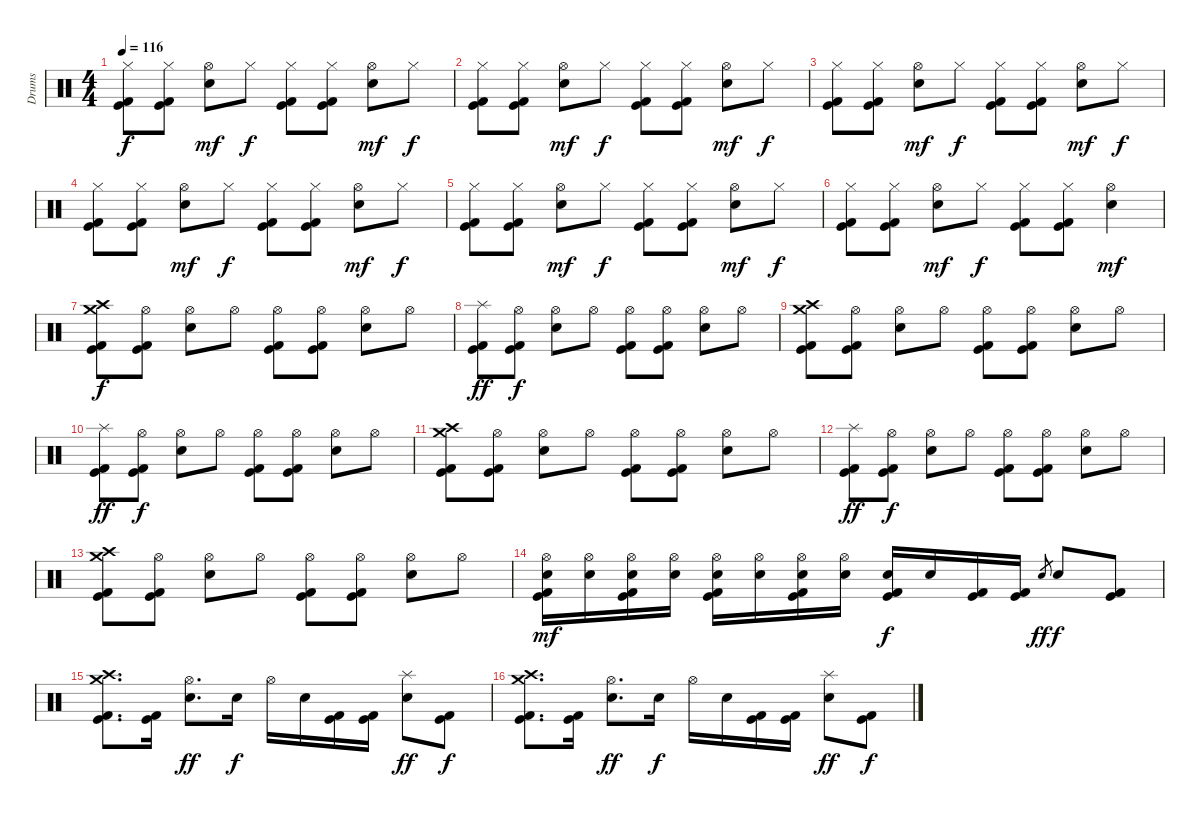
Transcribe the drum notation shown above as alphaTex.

\track ("Drums" "Drums") {instrument percussion}
\staff {score}
\articulation defaults
\ts (4 4)
\tempo 116
\clef neutral
\ks c
("Hi-Hat (closed)" "Kick (hit) 2" "Kick (hit)").8{dy f} ("Hi-Hat (closed)" "Kick (hit) 2" "Kick (hit)").8 ("Hi-Hat (open)" "Electric Snare (hit)").8{dy mf} "Hi-Hat (closed)".8{dy f} ("Hi-Hat (closed)" "Kick (hit) 2" "Kick (hit)").8 ("Hi-Hat (closed)" "Kick (hit) 2" "Kick (hit)").8 ("Hi-Hat (open)" "Electric Snare (hit)").8{dy mf} "Hi-Hat (closed)".8{dy f} |
("Hi-Hat (closed)" "Kick (hit) 2" "Kick (hit)").8 ("Hi-Hat (closed)" "Kick (hit) 2" "Kick (hit)").8 ("Hi-Hat (open)" "Electric Snare (hit)").8{dy mf} "Hi-Hat (closed)".8{dy f} ("Hi-Hat (closed)" "Kick (hit) 2" "Kick (hit)").8 ("Hi-Hat (closed)" "Kick (hit) 2" "Kick (hit)").8 ("Hi-Hat (open)" "Electric Snare (hit)").8{dy mf} "Hi-Hat (closed)".8{dy f} |
("Hi-Hat (closed)" "Kick (hit) 2" "Kick (hit)").8 ("Hi-Hat (closed)" "Kick (hit) 2" "Kick (hit)").8 ("Hi-Hat (open)" "Electric Snare (hit)").8{dy mf} "Hi-Hat (closed)".8{dy f} ("Hi-Hat (closed)" "Kick (hit) 2" "Kick (hit)").8 ("Hi-Hat (closed)" "Kick (hit) 2" "Kick (hit)").8 ("Hi-Hat (open)" "Electric Snare (hit)").8{dy mf} "Hi-Hat (closed)".8{dy f} |
("Hi-Hat (closed)" "Kick (hit) 2" "Kick (hit)").8 ("Hi-Hat (closed)" "Kick (hit) 2" "Kick (hit)").8 ("Hi-Hat (open)" "Electric Snare (hit)").8{dy mf} "Hi-Hat (closed)".8{dy f} ("Hi-Hat (closed)" "Kick (hit) 2" "Kick (hit)").8 ("Hi-Hat (closed)" "Kick (hit) 2" "Kick (hit)").8 ("Hi-Hat (open)" "Electric Snare (hit)").8{dy mf} "Hi-Hat (closed)".8{dy f} |
("Hi-Hat (closed)" "Kick (hit) 2" "Kick (hit)").8 ("Hi-Hat (closed)" "Kick (hit) 2" "Kick (hit)").8 ("Hi-Hat (open)" "Electric Snare (hit)").8{dy mf} "Hi-Hat (closed)".8{dy f} ("Hi-Hat (closed)" "Kick (hit) 2" "Kick (hit)").8 ("Hi-Hat (closed)" "Kick (hit) 2" "Kick (hit)").8 ("Hi-Hat (open)" "Electric Snare (hit)").8{dy mf} "Hi-Hat (closed)".8{dy f} |
("Hi-Hat (closed)" "Kick (hit) 2" "Kick (hit)").8 ("Hi-Hat (closed)" "Kick (hit) 2" "Kick (hit)").8 ("Hi-Hat (open)" "Electric Snare (hit)").8{dy mf} "Hi-Hat (closed)".8{dy f} ("Hi-Hat (closed)" "Kick (hit) 2" "Kick (hit)").8 ("Hi-Hat (closed)" "Kick (hit) 2" "Kick (hit)").8 ("Hi-Hat (open)" "Electric Snare (hit)").4{dy mf} |
("Crash high (hit)" "Crash medium (hit)" "Kick (hit) 2" "Kick (hit)").8{dy f} ("Hi-Hat (open)" "Kick (hit) 2" "Kick (hit)").8 ("Hi-Hat (open)" "Electric Snare (hit)").8 "Hi-Hat (open)".8 ("Hi-Hat (open)" "Kick (hit) 2" "Kick (hit)").8 ("Hi-Hat (open)" "Kick (hit) 2" "Kick (hit)").8 ("Hi-Hat (open)" "Electric Snare (hit)").8 "Hi-Hat (open)".8 |
("Splash (hit)" "Kick (hit) 2" "Kick (hit)").8{dy ff} ("Hi-Hat (open)" "Kick (hit) 2" "Kick (hit)").8{dy f} ("Hi-Hat (open)" "Electric Snare (hit)").8 "Hi-Hat (open)".8 ("Hi-Hat (open)" "Kick (hit) 2" "Kick (hit)").8 ("Hi-Hat (open)" "Kick (hit) 2" "Kick (hit)").8 ("Hi-Hat (open)" "Electric Snare (hit)").8 "Hi-Hat (open)".8 |
("Crash high (hit)" "Crash medium (hit)" "Kick (hit) 2" "Kick (hit)").8 ("Hi-Hat (open)" "Kick (hit) 2" "Kick (hit)").8 ("Hi-Hat (open)" "Electric Snare (hit)").8 "Hi-Hat (open)".8 ("Hi-Hat (open)" "Kick (hit) 2" "Kick (hit)").8 ("Hi-Hat (open)" "Kick (hit) 2" "Kick (hit)").8 ("Hi-Hat (open)" "Electric Snare (hit)").8 "Hi-Hat (open)".8 |
("Splash (hit)" "Kick (hit) 2" "Kick (hit)").8{dy ff} ("Hi-Hat (open)" "Kick (hit) 2" "Kick (hit)").8{dy f} ("Hi-Hat (open)" "Electric Snare (hit)").8 "Hi-Hat (open)".8 ("Hi-Hat (open)" "Kick (hit) 2" "Kick (hit)").8 ("Hi-Hat (open)" "Kick (hit) 2" "Kick (hit)").8 ("Hi-Hat (open)" "Electric Snare (hit)").8 "Hi-Hat (open)".8 |
("Crash high (hit)" "Crash medium (hit)" "Kick (hit) 2" "Kick (hit)").8 ("Hi-Hat (open)" "Kick (hit) 2" "Kick (hit)").8 ("Hi-Hat (open)" "Electric Snare (hit)").8 "Hi-Hat (open)".8 ("Hi-Hat (open)" "Kick (hit) 2" "Kick (hit)").8 ("Hi-Hat (open)" "Kick (hit) 2" "Kick (hit)").8 ("Hi-Hat (open)" "Electric Snare (hit)").8 "Hi-Hat (open)".8 |
("Splash (hit)" "Kick (hit) 2" "Kick (hit)").8{dy ff} ("Hi-Hat (open)" "Kick (hit) 2" "Kick (hit)").8{dy f} ("Hi-Hat (open)" "Electric Snare (hit)").8 "Hi-Hat (open)".8 ("Hi-Hat (open)" "Kick (hit) 2" "Kick (hit)").8 ("Hi-Hat (open)" "Kick (hit) 2" "Kick (hit)").8 ("Hi-Hat (open)" "Electric Snare (hit)").8 "Hi-Hat (open)".8 |
("Crash high (hit)" "Crash medium (hit)" "Kick (hit) 2" "Kick (hit)").8 ("Hi-Hat (open)" "Kick (hit) 2" "Kick (hit)").8 ("Hi-Hat (open)" "Electric Snare (hit)").8 "Hi-Hat (open)".8 ("Hi-Hat (open)" "Kick (hit) 2" "Kick (hit)").8 ("Hi-Hat (open)" "Kick (hit) 2" "Kick (hit)").8 ("Hi-Hat (open)" "Electric Snare (hit)").8 "Hi-Hat (open)".8 |
("Hi-Hat (open)" "Electric Snare (hit)" "Kick (hit) 2" "Kick (hit)").16{dy mf} ("Hi-Hat (open)" "Electric Snare (hit)").16 ("Hi-Hat (open)" "Electric Snare (hit)" "Kick (hit) 2" "Kick (hit)").16 ("Hi-Hat (open)" "Electric Snare (hit)").16 ("Hi-Hat (open)" "Electric Snare (hit)" "Kick (hit) 2" "Kick (hit)").16 ("Hi-Hat (open)" "Electric Snare (hit)").16 ("Hi-Hat (open)" "Electric Snare (hit)" "Kick (hit) 2" "Kick (hit)").16 ("Hi-Hat (open)" "Electric Snare (hit)").16 ("Electric Snare (hit)" "Kick (hit) 2" "Kick (hit)").16{dy f} "Electric Snare (hit)".16 ("Kick (hit) 2" "Kick (hit)").16 ("Kick (hit) 2" "Kick (hit)").16 "Electric Snare (hit)".8{gr dy ff} "Electric Snare (hit)".8{dy f} ("Kick (hit) 2" "Kick (hit)").8 |
("Crash medium (hit)" "Crash high (hit)" "Kick (hit) 2" "Kick (hit)").8{d} ("Kick (hit) 2" "Kick (hit)").16 ("Hi-Hat (open)" "Electric Snare (hit)").8{d dy ff} "Electric Snare (hit)".16{dy f} "Hi-Hat (open)".16 "Electric Snare (hit)".16 ("Kick (hit) 2" "Kick (hit)").16 ("Kick (hit) 2" "Kick (hit)").16 ("Splash (hit)" "Electric Snare (hit)").8{dy ff} ("Kick (hit) 2" "Kick (hit)").8{dy f} |
("Crash medium (hit)" "Crash high (hit)" "Kick (hit) 2" "Kick (hit)").8{d} ("Kick (hit) 2" "Kick (hit)").16 ("Hi-Hat (open)" "Electric Snare (hit)").8{d dy ff} "Electric Snare (hit)".16{dy f} "Hi-Hat (open)".16 "Electric Snare (hit)".16 ("Kick (hit) 2" "Kick (hit)").16 ("Kick (hit) 2" "Kick (hit)").16 ("Splash (hit)" "Electric Snare (hit)").8{dy ff} ("Kick (hit) 2" "Kick (hit)").8{dy f}
